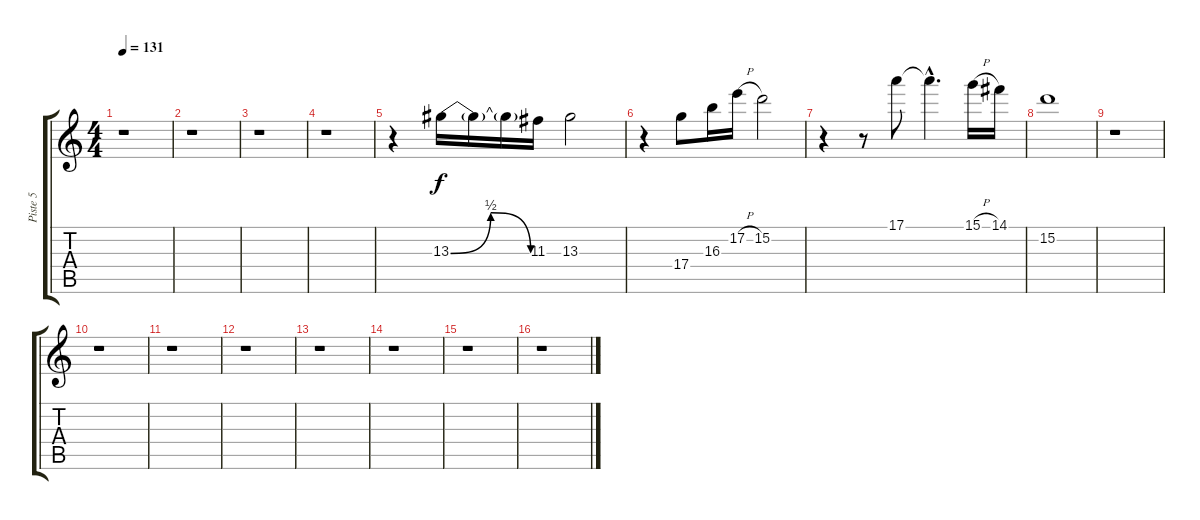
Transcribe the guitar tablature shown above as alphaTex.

\track ("Piste 5" "Piste 5") {instrument electricguitarjazz}
\staff {score tabs}
\tuning (E4 B3 G3 D3 A2 E2) {hide}
\ts (4 4)
\tempo 131
\clef g2
\ks c
r.1{dy f} |
r.1 |
r.1 |
r.1 |
r.4{volume 14 instrument overdrivenguitar} 13.3{be (bendrelease 0 0 30 2 30 2 60 0)}.16 13.3{t}.16 13.3{t}.16 11.3.16 13.3.2 |
r.4 17.4.8 16.3.16 17.2{h}.16 15.2.2 |
r.4 r.8 17.1.8 17.1{hac t}.4{d} 15.1{h}.16 14.1.16 |
15.2.1 |
r.1 |
r.1 |
r.1 |
r.1 |
r.1 |
r.1 |
r.1 |
r.1
